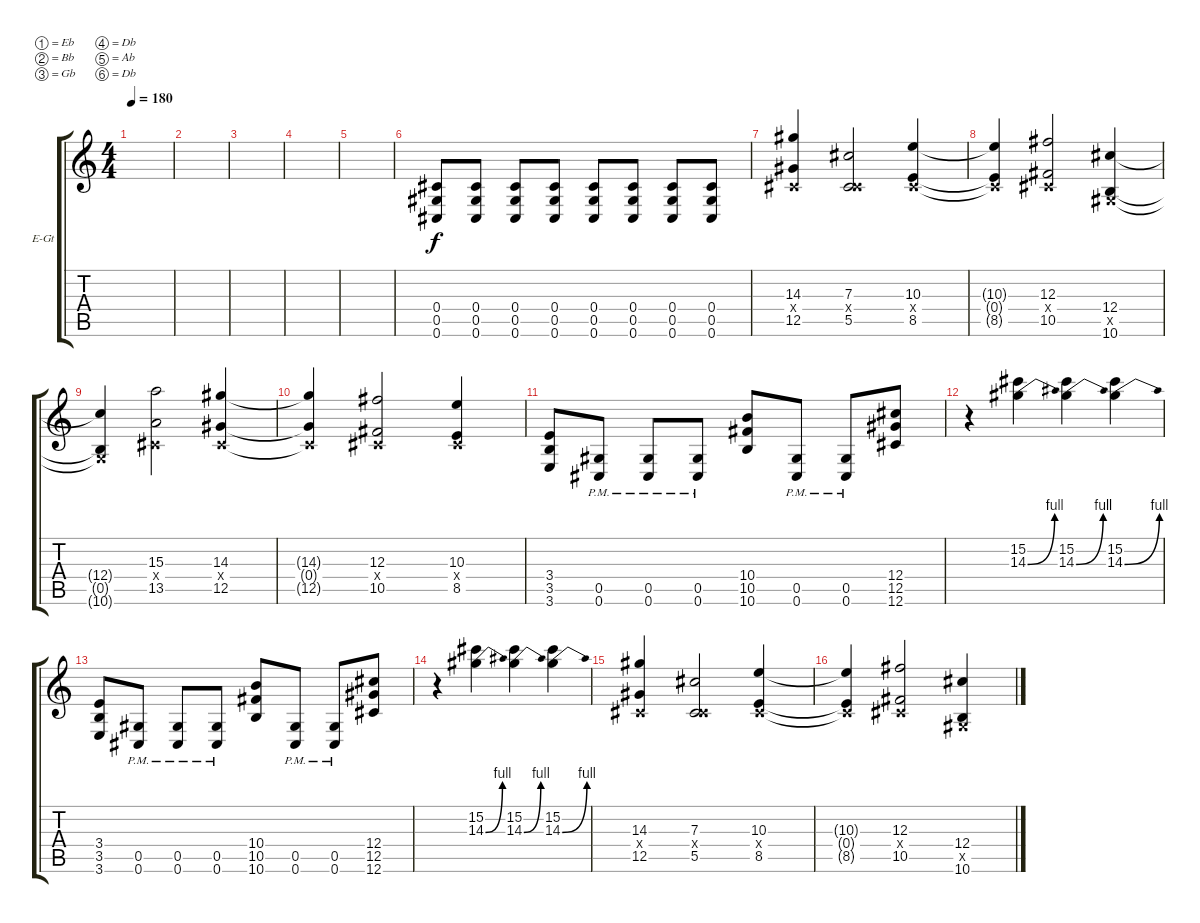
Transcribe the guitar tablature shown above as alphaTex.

\defaultSystemsLayout 4
\bracketExtendMode groupsimilarinstruments
\firstSystemTrackNameOrientation horizontal
\otherSystemsTrackNameOrientation horizontal
\track ("Zach Blair" "E-Gt") {instrument distortionguitar}
\staff {score tabs}
\tuning (Eb4 Bb3 Gb3 Db3 Ab2 Db2)
\ts (4 4)
\tempo 180
\clef g2
\ks c
|
|
|
|
|
(0.6 0.5 0.4).8 (0.6 0.5 0.4).8 (0.6 0.5 0.4).8 (0.6 0.5 0.4).8 (0.6 0.5 0.4).8 (0.6 0.4 0.5).8 (0.6 0.5 0.4).8 (0.6 0.5 0.4).8 |
(12.5 14.3 0.4{x}).4 (5.5 7.3 0.4{x}).2 (8.5 10.3 0.4{x}).4 |
(8.5{t} 10.3{t} 0.4{x t}).4 (10.5 12.3 0.4{x}).2 (10.6 12.4 0.5{x}).4 |
(10.6{t} 12.4{t} 0.5{x t}).4 (15.3 13.5 0.4{x}).2 (12.5 14.3 0.4{x}).4 |
(12.5{t} 14.3{t} 0.4{x t}).4 (10.5 12.3 0.4{x}).2 (8.5 10.3 0.4{x}).4 |
(3.6 3.5 3.4).8 (0.6{pm} 0.5{pm}).8 (0.5{pm} 0.6{pm}).8 (0.6{pm} 0.5{pm}).8 (10.5 10.6 10.4).8 (0.6{pm} 0.5{pm}).8 (0.6{pm} 0.5{pm}).8 (12.5 12.6 12.4).8 |
r.4 (14.3{be (bend 0 0 15 4)} 15.2).4 (14.3{be (bend 0 0 15 4)} 15.2).4 (14.3{be (bend 0 0 15 4)} 15.2).4 |
(3.6 3.5 3.4).8 (0.6{pm} 0.5{pm}).8 (0.5{pm} 0.6{pm}).8 (0.6{pm} 0.5{pm}).8 (10.5 10.6 10.4).8 (0.6{pm} 0.5{pm}).8 (0.6{pm} 0.5{pm}).8 (12.5 12.6 12.4).8 |
r.4 (14.3{be (bend 0 0 15 4)} 15.2).4 (14.3{be (bend 0 0 15 4)} 15.2).4 (14.3{be (bend 0 0 15 4)} 15.2).4 |
(12.5 14.3 0.4{x}).4 (5.5 7.3 0.4{x}).2 (8.5 10.3 0.4{x}).4 |
(8.5{t} 10.3{t} 0.4{x t}).4 (10.5 12.3 0.4{x}).2 (10.6 12.4 0.5{x}).4
